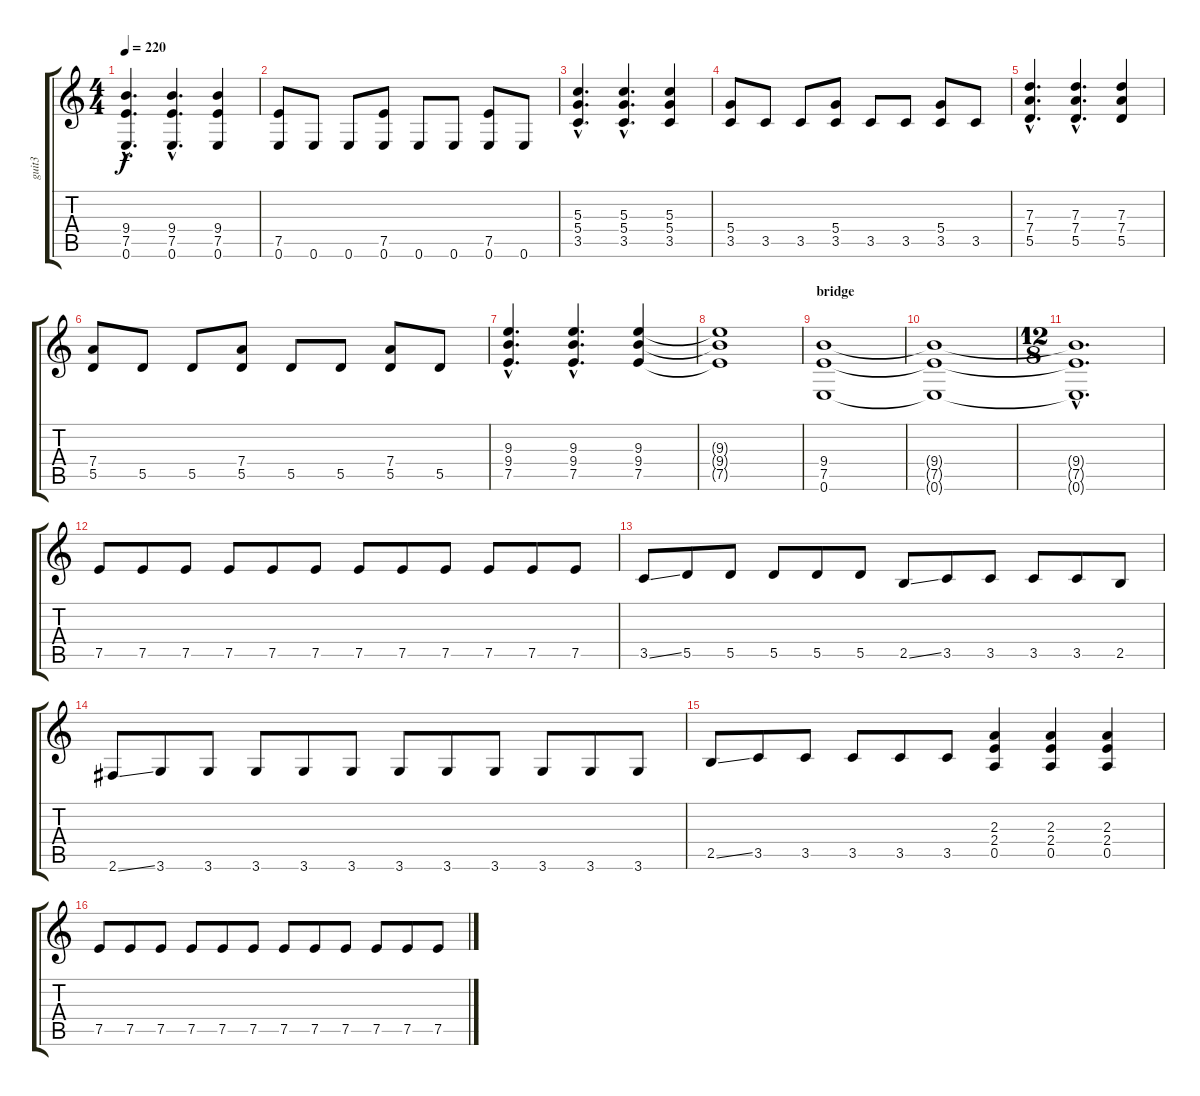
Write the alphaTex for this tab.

\track ("guit3" "guit3") {instrument distortionguitar}
\staff {score tabs}
\tuning (E4 B3 G3 D3 A2 E2) {hide}
\ts (4 4)
\tempo 220
\clef g2
\ks c
(9.4{hac} 7.5{hac} 0.6{hac}).4{d dy f} (9.4{hac} 7.5{hac} 0.6{hac}).4{d} (9.4 7.5 0.6).4 |
(7.5 0.6).8 0.6.8 0.6.8 (7.5 0.6).8 0.6.8 0.6.8 (7.5 0.6).8 0.6.8 |
(5.3{hac} 5.4{hac} 3.5{hac}).4{d} (5.3{hac} 5.4{hac} 3.5{hac}).4{d} (5.3 5.4 3.5).4 |
(5.4 3.5).8 3.5.8 3.5.8 (5.4 3.5).8 3.5.8 3.5.8 (5.4 3.5).8 3.5.8 |
(7.3{hac} 7.4{hac} 5.5{hac}).4{d} (7.3{hac} 7.4{hac} 5.5{hac}).4{d} (7.3 7.4 5.5).4 |
(7.4 5.5).8 5.5.8 5.5.8 (7.4 5.5).8 5.5.8 5.5.8 (7.4 5.5).8 5.5.8 |
(9.3{hac} 9.4{hac} 7.5{hac}).4{d} (9.3{hac} 9.4{hac} 7.5{hac}).4{d} (9.3 9.4 7.5).4 |
(9.3{t} 9.4{t} 7.5{t}).1 |
\section ("" "bridge")
(9.4 7.5 0.6).1 |
(9.4{t} 7.5{t} 0.6{t}).1 |
\ts (12 8)
(9.4{hac t} 7.5{hac t} 0.6{hac t}).1{d} |
7.5.8 7.5.8 7.5.8 7.5.8 7.5.8 7.5.8 7.5.8 7.5.8 7.5.8 7.5.8 7.5.8 7.5.8 |
3.5{ss}.8 5.5.8 5.5.8 5.5.8 5.5.8 5.5.8 2.5{ss}.8 3.5.8 3.5.8 3.5.8 3.5.8 2.5.8 |
2.6{ss}.8 3.6.8 3.6.8 3.6.8 3.6.8 3.6.8 3.6.8 3.6.8 3.6.8 3.6.8 3.6.8 3.6.8 |
2.5{ss}.8 3.5.8 3.5.8 3.5.8 3.5.8 3.5.8 (2.3 2.4 0.5).4 (2.3 2.4 0.5).4 (2.3 2.4 0.5).4 |
7.5.8 7.5.8 7.5.8 7.5.8 7.5.8 7.5.8 7.5.8 7.5.8 7.5.8 7.5.8 7.5.8 7.5.8
